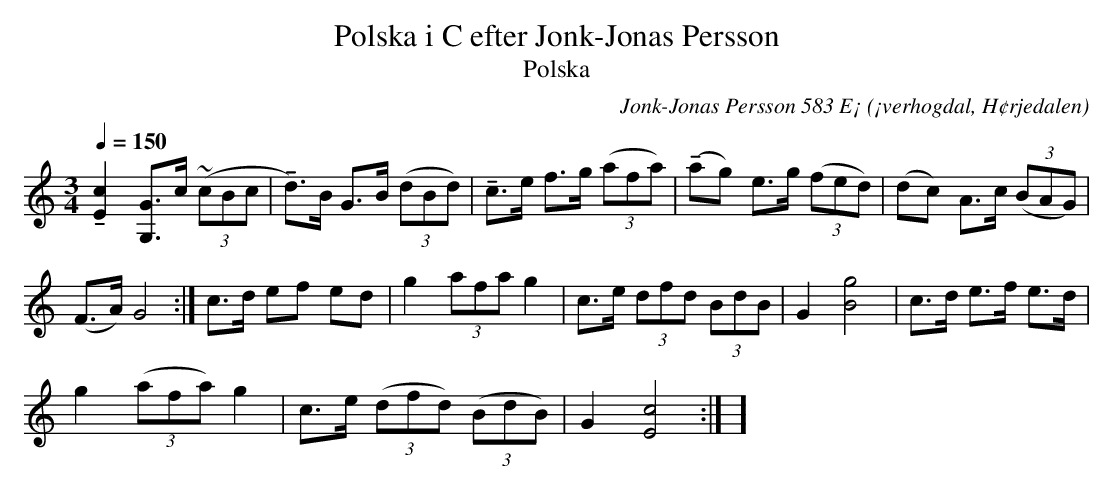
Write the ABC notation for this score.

X:1
T:Polska i C efter Jonk-Jonas Persson
O:¡verhogdal, H¢rjedalen
Q:1/4=150
T:Polska
M:3/4
C:Jonk-Jonas Persson 583 E¡
K:C
!tenuto![c2E2] [GG,]>c ((3~cBc | !tenuto!d)>B G>B ((3dBd) | !tenuto!c>e f>g ((3afa) | (!tenuto!ag) e>g ((3fed) | (dc) A>c ((3BAG) |
(F>A) G4 :| c>d ef ed | g2 (3afa g2 | c>e (3dfd (3BdB | G2 [g4B4] | c>d e>f e>d |
g2 ((3afa) g2 | c>e ((3dfd) ((3BdB) | G2 [c4E4] :| ]
